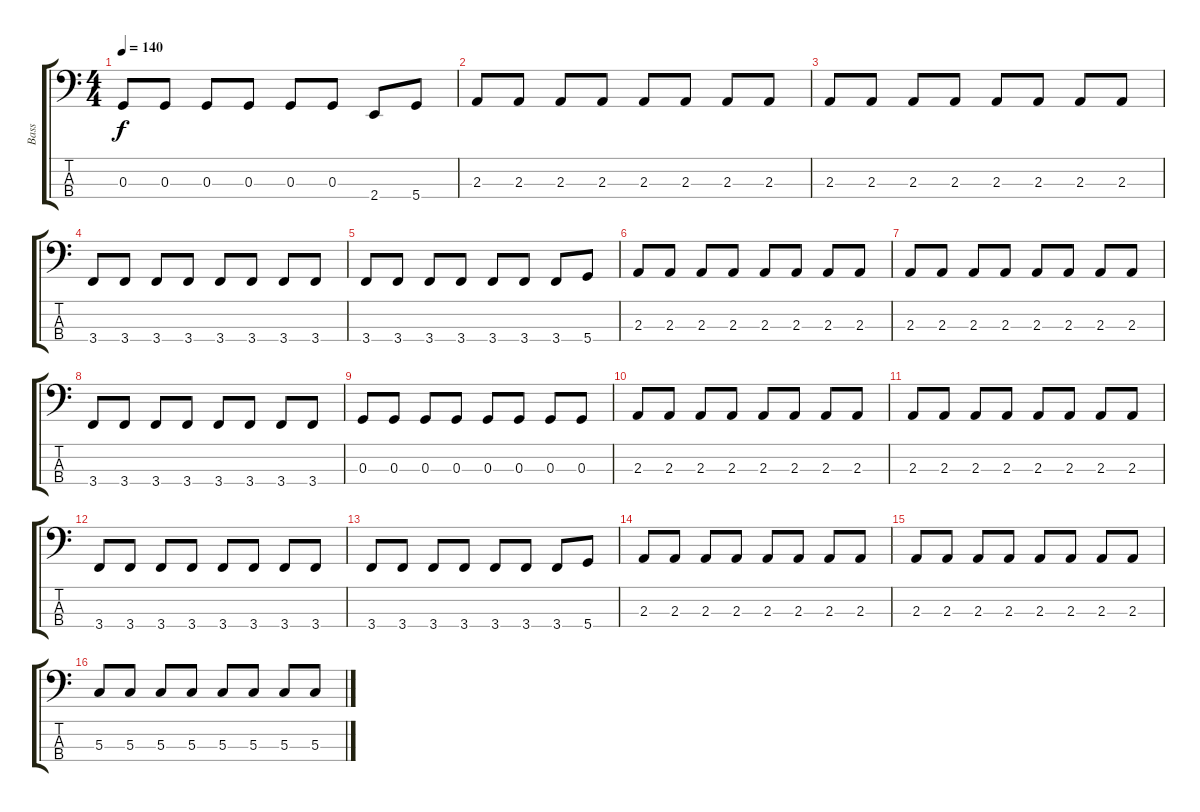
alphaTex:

\track ("Bass" "Bass") {instrument electricbassfinger}
\staff {score tabs}
\tuning (F2 C2 G1 D1) {hide}
\ts (4 4)
\tempo 140
\clef f4
\ks c
0.3.8{dy f} 0.3.8 0.3.8 0.3.8 0.3.8 0.3.8 2.4.8 5.4.8 |
2.3.8 2.3.8 2.3.8 2.3.8 2.3.8 2.3.8 2.3.8 2.3.8 |
2.3.8 2.3.8 2.3.8 2.3.8 2.3.8 2.3.8 2.3.8 2.3.8 |
3.4.8 3.4.8 3.4.8 3.4.8 3.4.8 3.4.8 3.4.8 3.4.8 |
3.4.8 3.4.8 3.4.8 3.4.8 3.4.8 3.4.8 3.4.8 5.4.8 |
2.3.8 2.3.8 2.3.8 2.3.8 2.3.8 2.3.8 2.3.8 2.3.8 |
2.3.8 2.3.8 2.3.8 2.3.8 2.3.8 2.3.8 2.3.8 2.3.8 |
3.4.8 3.4.8 3.4.8 3.4.8 3.4.8 3.4.8 3.4.8 3.4.8 |
0.3.8 0.3.8 0.3.8 0.3.8 0.3.8 0.3.8 0.3.8 0.3.8 |
2.3.8 2.3.8 2.3.8 2.3.8 2.3.8 2.3.8 2.3.8 2.3.8 |
2.3.8 2.3.8 2.3.8 2.3.8 2.3.8 2.3.8 2.3.8 2.3.8 |
3.4.8 3.4.8 3.4.8 3.4.8 3.4.8 3.4.8 3.4.8 3.4.8 |
3.4.8 3.4.8 3.4.8 3.4.8 3.4.8 3.4.8 3.4.8 5.4.8 |
2.3.8 2.3.8 2.3.8 2.3.8 2.3.8 2.3.8 2.3.8 2.3.8 |
2.3.8 2.3.8 2.3.8 2.3.8 2.3.8 2.3.8 2.3.8 2.3.8 |
5.3.8 5.3.8 5.3.8 5.3.8 5.3.8 5.3.8 5.3.8 5.3.8
